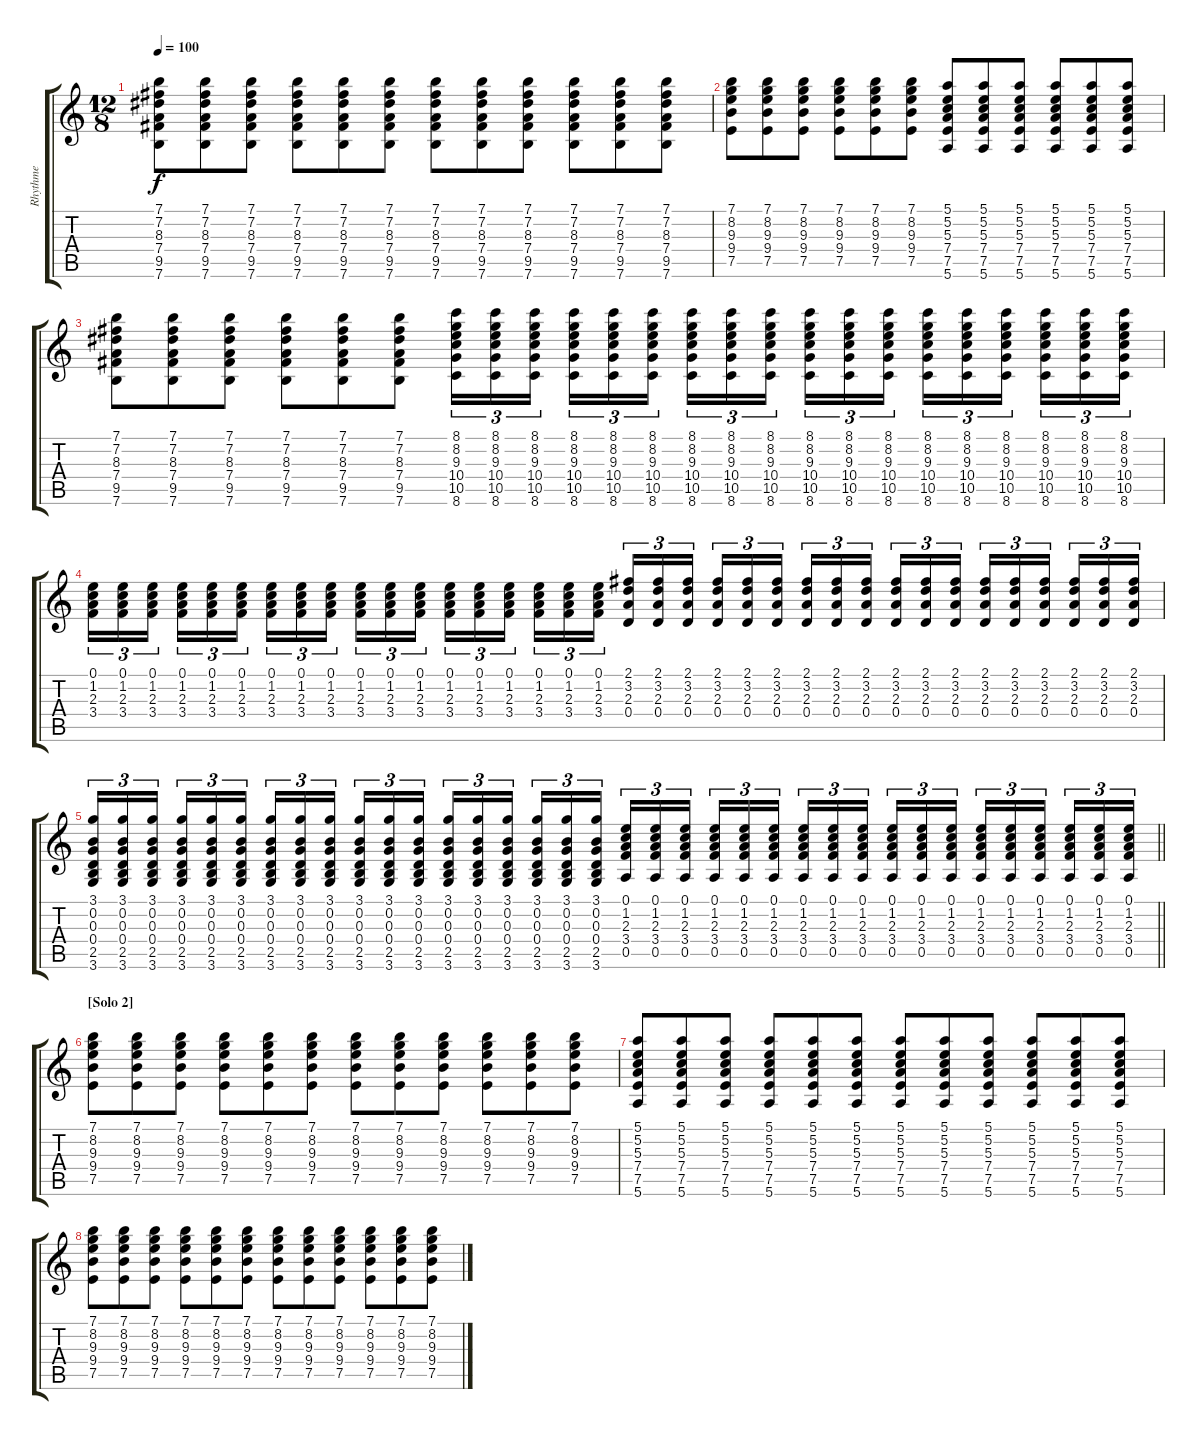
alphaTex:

\track ("Rhythme" "Rhythme") {instrument electricguitarjazz}
\staff {score tabs}
\tuning (E4 B3 G3 D3 A2 E2) {hide}
\ts (12 8)
\tempo 100
\clef g2
\ks c
(7.1 7.2 8.3 7.4 9.5 7.6).8{dy f} (7.1 7.2 8.3 7.4 9.5 7.6).8 (7.1 7.2 8.3 7.4 9.5 7.6).8 (7.1 7.2 8.3 7.4 9.5 7.6).8 (7.1 7.2 8.3 7.4 9.5 7.6).8 (7.1 7.2 8.3 7.4 9.5 7.6).8 (7.1 7.2 8.3 7.4 9.5 7.6).8 (7.1 7.2 8.3 7.4 9.5 7.6).8 (7.1 7.2 8.3 7.4 9.5 7.6).8 (7.1 7.2 8.3 7.4 9.5 7.6).8 (7.1 7.2 8.3 7.4 9.5 7.6).8 (7.1 7.2 8.3 7.4 9.5 7.6).8 |
(7.1 8.2 9.3 9.4 7.5).8 (7.1 8.2 9.3 9.4 7.5).8 (7.1 8.2 9.3 9.4 7.5).8 (7.1 8.2 9.3 9.4 7.5).8 (7.1 8.2 9.3 9.4 7.5).8 (7.1 8.2 9.3 9.4 7.5).8 (5.1 5.2 5.3 7.4 7.5 5.6).8 (5.1 5.2 5.3 7.4 7.5 5.6).8 (5.1 5.2 5.3 7.4 7.5 5.6).8 (5.1 5.2 5.3 7.4 7.5 5.6).8 (5.1 5.2 5.3 7.4 7.5 5.6).8 (5.1 5.2 5.3 7.4 7.5 5.6).8 |
(7.1 7.2 8.3 7.4 9.5 7.6).8 (7.1 7.2 8.3 7.4 9.5 7.6).8 (7.1 7.2 8.3 7.4 9.5 7.6).8 (7.1 7.2 8.3 7.4 9.5 7.6).8 (7.1 7.2 8.3 7.4 9.5 7.6).8 (7.1 7.2 8.3 7.4 9.5 7.6).8 (8.1 8.2 9.3 10.4 10.5 8.6).16{tu (3 2)} (8.1 8.2 9.3 10.4 10.5 8.6).16{tu (3 2)} (8.1 8.2 9.3 10.4 10.5 8.6).16{tu (3 2) beam splitsecondary} (8.1 8.2 9.3 10.4 10.5 8.6).16{tu (3 2)} (8.1 8.2 9.3 10.4 10.5 8.6).16{tu (3 2)} (8.1 8.2 9.3 10.4 10.5 8.6).16{tu (3 2) beam splitsecondary} (8.1 8.2 9.3 10.4 10.5 8.6).16{tu (3 2)} (8.1 8.2 9.3 10.4 10.5 8.6).16{tu (3 2)} (8.1 8.2 9.3 10.4 10.5 8.6).16{tu (3 2)} (8.1 8.2 9.3 10.4 10.5 8.6).16{tu (3 2)} (8.1 8.2 9.3 10.4 10.5 8.6).16{tu (3 2)} (8.1 8.2 9.3 10.4 10.5 8.6).16{tu (3 2) beam splitsecondary} (8.1 8.2 9.3 10.4 10.5 8.6).16{tu (3 2)} (8.1 8.2 9.3 10.4 10.5 8.6).16{tu (3 2)} (8.1 8.2 9.3 10.4 10.5 8.6).16{tu (3 2) beam splitsecondary} (8.1 8.2 9.3 10.4 10.5 8.6).16{tu (3 2)} (8.1 8.2 9.3 10.4 10.5 8.6).16{tu (3 2)} (8.1 8.2 9.3 10.4 10.5 8.6).16{tu (3 2)} |
(0.1 1.2 2.3 3.4).16{tu (3 2)} (0.1 1.2 2.3 3.4).16{tu (3 2)} (0.1 1.2 2.3 3.4).16{tu (3 2) beam splitsecondary} (0.1 1.2 2.3 3.4).16{tu (3 2)} (0.1 1.2 2.3 3.4).16{tu (3 2)} (0.1 1.2 2.3 3.4).16{tu (3 2) beam splitsecondary} (0.1 1.2 2.3 3.4).16{tu (3 2)} (0.1 1.2 2.3 3.4).16{tu (3 2)} (0.1 1.2 2.3 3.4).16{tu (3 2)} (0.1 1.2 2.3 3.4).16{tu (3 2)} (0.1 1.2 2.3 3.4).16{tu (3 2)} (0.1 1.2 2.3 3.4).16{tu (3 2) beam splitsecondary} (0.1 1.2 2.3 3.4).16{tu (3 2)} (0.1 1.2 2.3 3.4).16{tu (3 2)} (0.1 1.2 2.3 3.4).16{tu (3 2) beam splitsecondary} (0.1 1.2 2.3 3.4).16{tu (3 2)} (0.1 1.2 2.3 3.4).16{tu (3 2)} (0.1 1.2 2.3 3.4).16{tu (3 2)} (2.1 3.2 2.3 0.4).16{tu (3 2)} (2.1 3.2 2.3 0.4).16{tu (3 2)} (2.1 3.2 2.3 0.4).16{tu (3 2) beam splitsecondary} (2.1 3.2 2.3 0.4).16{tu (3 2)} (2.1 3.2 2.3 0.4).16{tu (3 2)} (2.1 3.2 2.3 0.4).16{tu (3 2) beam splitsecondary} (2.1 3.2 2.3 0.4).16{tu (3 2)} (2.1 3.2 2.3 0.4).16{tu (3 2)} (2.1 3.2 2.3 0.4).16{tu (3 2)} (2.1 3.2 2.3 0.4).16{tu (3 2)} (2.1 3.2 2.3 0.4).16{tu (3 2)} (2.1 3.2 2.3 0.4).16{tu (3 2) beam splitsecondary} (2.1 3.2 2.3 0.4).16{tu (3 2)} (2.1 3.2 2.3 0.4).16{tu (3 2)} (2.1 3.2 2.3 0.4).16{tu (3 2) beam splitsecondary} (2.1 3.2 2.3 0.4).16{tu (3 2)} (2.1 3.2 2.3 0.4).16{tu (3 2)} (2.1 3.2 2.3 0.4).16{tu (3 2)} |
\barLineRight lightlight
(3.1 0.2 0.3 0.4 2.5 3.6).16{tu (3 2)} (3.1 0.2 0.3 0.4 2.5 3.6).16{tu (3 2)} (3.1 0.2 0.3 0.4 2.5 3.6).16{tu (3 2) beam splitsecondary} (3.1 0.2 0.3 0.4 2.5 3.6).16{tu (3 2)} (3.1 0.2 0.3 0.4 2.5 3.6).16{tu (3 2)} (3.1 0.2 0.3 0.4 2.5 3.6).16{tu (3 2) beam splitsecondary} (3.1 0.2 0.3 0.4 2.5 3.6).16{tu (3 2)} (3.1 0.2 0.3 0.4 2.5 3.6).16{tu (3 2)} (3.1 0.2 0.3 0.4 2.5 3.6).16{tu (3 2)} (3.1 0.2 0.3 0.4 2.5 3.6).16{tu (3 2)} (3.1 0.2 0.3 0.4 2.5 3.6).16{tu (3 2)} (3.1 0.2 0.3 0.4 2.5 3.6).16{tu (3 2) beam splitsecondary} (3.1 0.2 0.3 0.4 2.5 3.6).16{tu (3 2)} (3.1 0.2 0.3 0.4 2.5 3.6).16{tu (3 2)} (3.1 0.2 0.3 0.4 2.5 3.6).16{tu (3 2) beam splitsecondary} (3.1 0.2 0.3 0.4 2.5 3.6).16{tu (3 2)} (3.1 0.2 0.3 0.4 2.5 3.6).16{tu (3 2)} (3.1 0.2 0.3 0.4 2.5 3.6).16{tu (3 2)} (0.1 1.2 2.3 3.4 0.5).16{tu (3 2)} (0.1 1.2 2.3 3.4 0.5).16{tu (3 2)} (0.1 1.2 2.3 3.4 0.5).16{tu (3 2) beam splitsecondary} (0.1 1.2 2.3 3.4 0.5).16{tu (3 2)} (0.1 1.2 2.3 3.4 0.5).16{tu (3 2)} (0.1 1.2 2.3 3.4 0.5).16{tu (3 2) beam splitsecondary} (0.1 1.2 2.3 3.4 0.5).16{tu (3 2)} (0.1 1.2 2.3 3.4 0.5).16{tu (3 2)} (0.1 1.2 2.3 3.4 0.5).16{tu (3 2)} (0.1 1.2 2.3 3.4 0.5).16{tu (3 2)} (0.1 1.2 2.3 3.4 0.5).16{tu (3 2)} (0.1 1.2 2.3 3.4 0.5).16{tu (3 2) beam splitsecondary} (0.1 1.2 2.3 3.4 0.5).16{tu (3 2)} (0.1 1.2 2.3 3.4 0.5).16{tu (3 2)} (0.1 1.2 2.3 3.4 0.5).16{tu (3 2) beam splitsecondary} (0.1 1.2 2.3 3.4 0.5).16{tu (3 2)} (0.1 1.2 2.3 3.4 0.5).16{tu (3 2)} (0.1 1.2 2.3 3.4 0.5).16{tu (3 2)} |
\section ("" "[Solo 2]")
(7.1 8.2 9.3 9.4 7.5).8 (7.1 8.2 9.3 9.4 7.5).8 (7.1 8.2 9.3 9.4 7.5).8 (7.1 8.2 9.3 9.4 7.5).8 (7.1 8.2 9.3 9.4 7.5).8 (7.1 8.2 9.3 9.4 7.5).8 (7.1 8.2 9.3 9.4 7.5).8 (7.1 8.2 9.3 9.4 7.5).8 (7.1 8.2 9.3 9.4 7.5).8 (7.1 8.2 9.3 9.4 7.5).8 (7.1 8.2 9.3 9.4 7.5).8 (7.1 8.2 9.3 9.4 7.5).8 |
(5.1 5.2 5.3 7.4 7.5 5.6).8 (5.1 5.2 5.3 7.4 7.5 5.6).8 (5.1 5.2 5.3 7.4 7.5 5.6).8 (5.1 5.2 5.3 7.4 7.5 5.6).8 (5.1 5.2 5.3 7.4 7.5 5.6).8 (5.1 5.2 5.3 7.4 7.5 5.6).8 (5.1 5.2 5.3 7.4 7.5 5.6).8 (5.1 5.2 5.3 7.4 7.5 5.6).8 (5.1 5.2 5.3 7.4 7.5 5.6).8 (5.1 5.2 5.3 7.4 7.5 5.6).8 (5.1 5.2 5.3 7.4 7.5 5.6).8 (5.1 5.2 5.3 7.4 7.5 5.6).8 |
(7.1 8.2 9.3 9.4 7.5).8 (7.1 8.2 9.3 9.4 7.5).8 (7.1 8.2 9.3 9.4 7.5).8 (7.1 8.2 9.3 9.4 7.5).8 (7.1 8.2 9.3 9.4 7.5).8 (7.1 8.2 9.3 9.4 7.5).8 (7.1 8.2 9.3 9.4 7.5).8 (7.1 8.2 9.3 9.4 7.5).8 (7.1 8.2 9.3 9.4 7.5).8 (7.1 8.2 9.3 9.4 7.5).8 (7.1 8.2 9.3 9.4 7.5).8 (7.1 8.2 9.3 9.4 7.5).8
